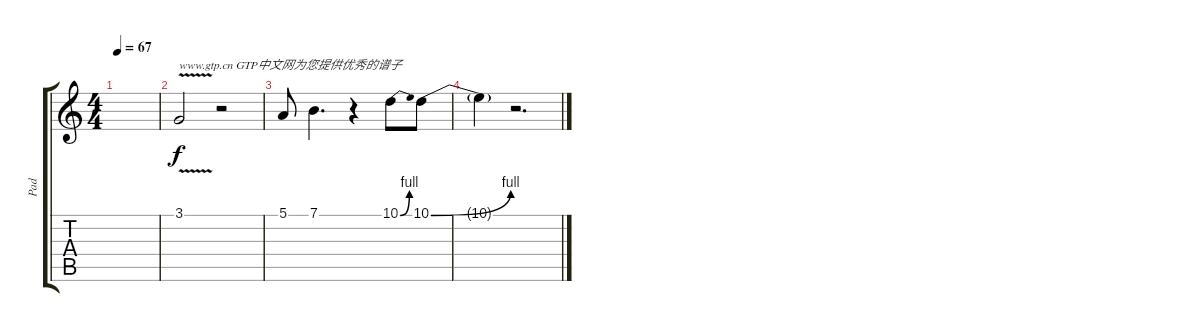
\track ("Pad" "Pad") {instrument pad1newage}
\staff {score tabs}
\tuning (E4 B3 G3 D3 A2 E2) {hide}
\ts (4 4)
\tempo 67
\clef g2
\ks c
|
3.1{v}.2{txt "www.gtp.cn GTP中文网为您提供优秀的谱子" instrument pad1newage} r.2 |
5.1.8 7.1.4{d} r.4 10.1{be (bend 0 0 60 4)}.8 10.1{be (bend 0 0 60 4)}.8 |
10.1{t}.4 r.2{d}
